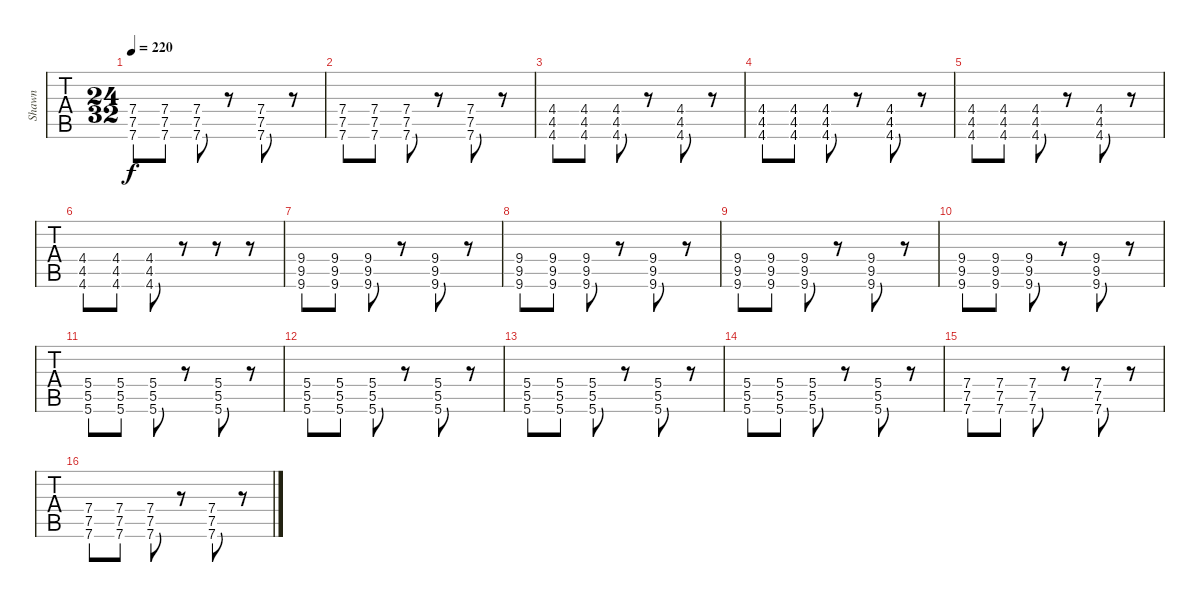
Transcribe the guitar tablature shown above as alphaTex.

\track ("Shawn" "Shawn") {instrument electricguitarjazz}
\staff {tabs}
\tuning (E4 B3 G3 D3 A2 D2) {hide}
\ts (24 32)
\tempo 220
\clef g2
\ks c
(7.4 7.5 7.6).8{dy f} (7.4 7.5 7.6).8 (7.4 7.5 7.6).8 r.8 (7.4 7.5 7.6).8 r.8 |
(7.4 7.5 7.6).8 (7.4 7.5 7.6).8 (7.4 7.5 7.6).8 r.8 (7.4 7.5 7.6).8 r.8 |
(4.4 4.5 4.6).8 (4.4 4.5 4.6).8 (4.4 4.5 4.6).8 r.8 (4.4 4.5 4.6).8 r.8 |
(4.4 4.5 4.6).8 (4.4 4.5 4.6).8 (4.4 4.5 4.6).8 r.8 (4.4 4.5 4.6).8 r.8 |
(4.4 4.5 4.6).8 (4.4 4.5 4.6).8 (4.4 4.5 4.6).8 r.8 (4.4 4.5 4.6).8 r.8 |
(4.4 4.5 4.6).8 (4.4 4.5 4.6).8 (4.4 4.5 4.6).8 r.8 r.8 r.8 |
(9.4 9.5 9.6).8 (9.4 9.5 9.6).8 (9.4 9.5 9.6).8 r.8 (9.4 9.5 9.6).8 r.8 |
(9.4 9.5 9.6).8 (9.4 9.5 9.6).8 (9.4 9.5 9.6).8 r.8 (9.4 9.5 9.6).8 r.8 |
(9.4 9.5 9.6).8 (9.4 9.5 9.6).8 (9.4 9.5 9.6).8 r.8 (9.4 9.5 9.6).8 r.8 |
(9.4 9.5 9.6).8 (9.4 9.5 9.6).8 (9.4 9.5 9.6).8 r.8 (9.4 9.5 9.6).8 r.8 |
(5.4 5.5 5.6).8 (5.4 5.5 5.6).8 (5.4 5.5 5.6).8 r.8 (5.4 5.5 5.6).8 r.8 |
(5.4 5.5 5.6).8 (5.4 5.5 5.6).8 (5.4 5.5 5.6).8 r.8 (5.4 5.5 5.6).8 r.8 |
(5.4 5.5 5.6).8 (5.4 5.5 5.6).8 (5.4 5.5 5.6).8 r.8 (5.4 5.5 5.6).8 r.8 |
(5.4 5.5 5.6).8 (5.4 5.5 5.6).8 (5.4 5.5 5.6).8 r.8 (5.4 5.5 5.6).8 r.8 |
(7.4 7.5 7.6).8 (7.4 7.5 7.6).8 (7.4 7.5 7.6).8 r.8 (7.4 7.5 7.6).8 r.8 |
(7.4 7.5 7.6).8 (7.4 7.5 7.6).8 (7.4 7.5 7.6).8 r.8 (7.4 7.5 7.6).8 r.8
